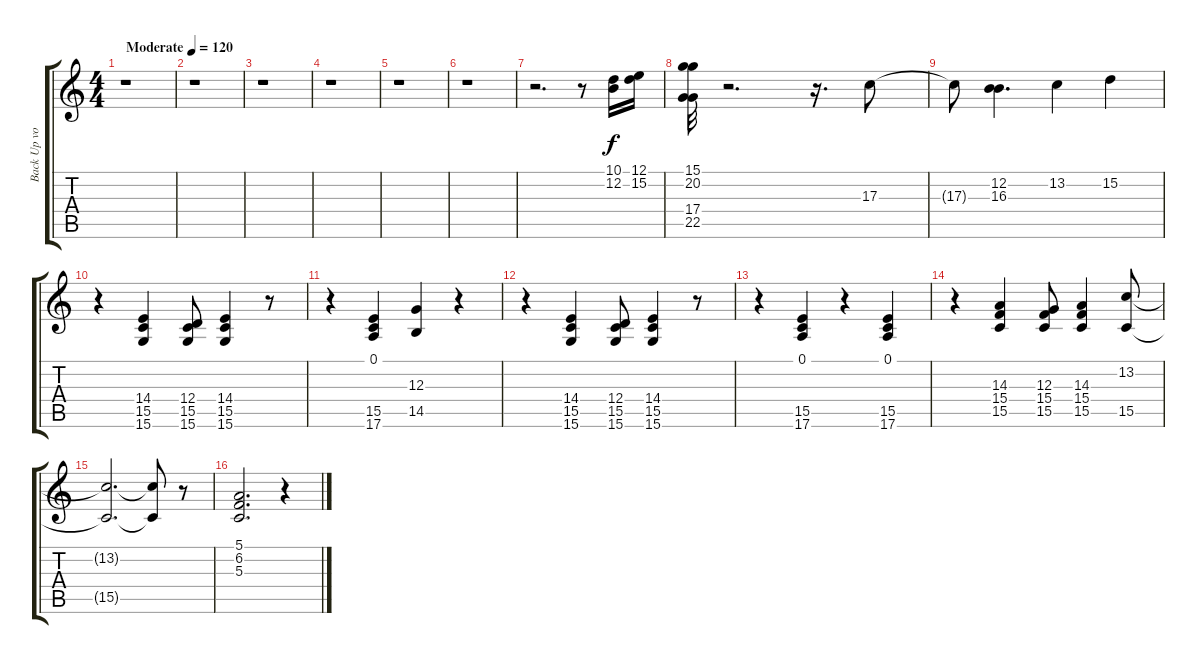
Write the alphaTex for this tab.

\track ("Back Up vocals" "Back Up vo") {instrument frenchhorn}
\staff {score tabs}
\tuning (E4 B3 G3 D3 A2 E2) {hide}
\ts (4 4)
\tempo (120 "Moderate")
\clef g2
\ks c
r.1{dy f instrument frenchhorn} |
r.1 |
r.1 |
r.1 |
r.1 |
r.1 |
r.2{d} r.8 (10.1 12.2).16 (12.1 15.2).16 |
(15.1 20.2 17.4 22.5).32 r.2{d} r.16{d} 17.3.8 |
17.3{t}.8 (12.2 16.3).4{d} 13.2.4 15.2.4 |
r.4 (14.4 15.5 15.6).4 (12.4 15.5 15.6).8 (14.4 15.5 15.6).4 r.8 |
r.4 (0.1 15.5 17.6).4 (12.3 14.5).4 r.4 |
r.4 (14.4 15.5 15.6).4 (12.4 15.5 15.6).8 (14.4 15.5 15.6).4 r.8 |
r.4 (0.1 15.5 17.6).4 r.4 (0.1 15.5 17.6).4 |
r.4 (14.3 15.4 15.5).4 (12.3 15.4 15.5).8 (14.3 15.4 15.5).4 (13.2 15.5).8 |
(13.2{t} 15.5{t}).2{d} (13.2{t} 15.5{t}).8 r.8 |
(5.1 6.2 5.3).2{d} r.4
